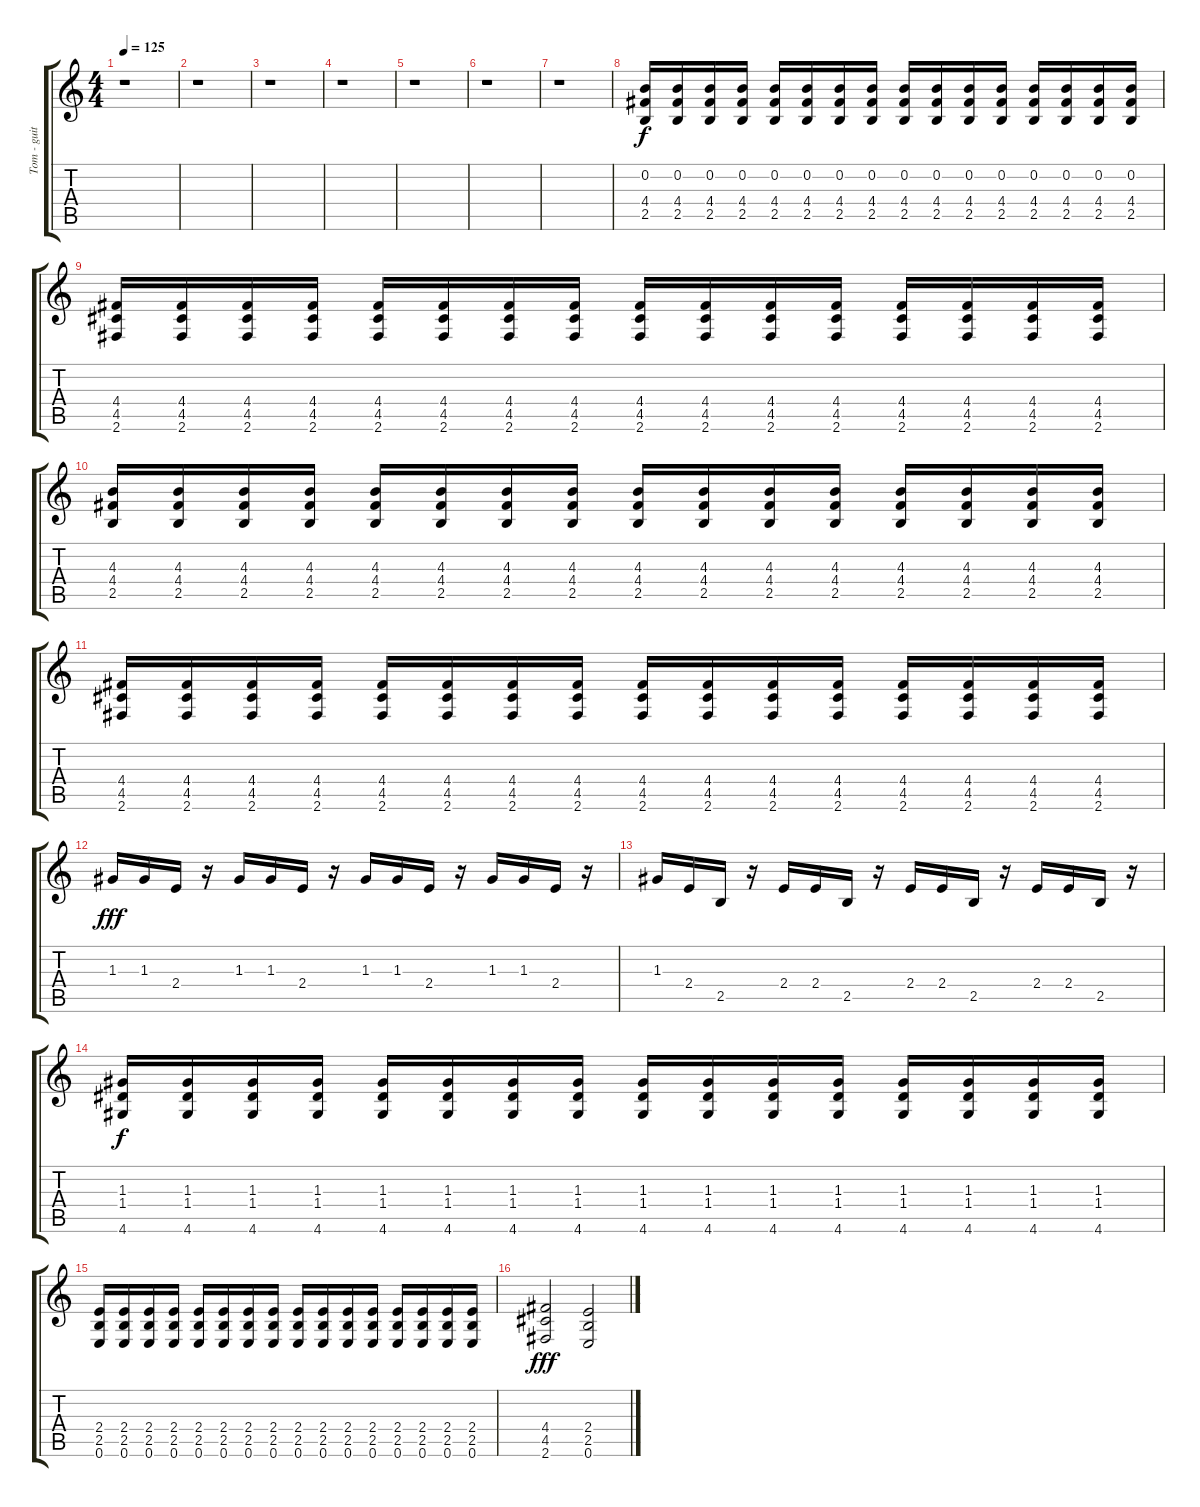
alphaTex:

\track ("Tom - guitar" "Tom - guit") {instrument distortionguitar}
\staff {score tabs}
\tuning (E4 B3 G3 D3 A2 E2) {hide}
\ts (4 4)
\tempo 125
\clef g2
\ks c
r.1{dy f} |
r.1 |
r.1 |
r.1 |
r.1 |
r.1 |
r.1 |
(0.2 4.4 2.5).16 (0.2 4.4 2.5).16 (0.2 4.4 2.5).16 (0.2 4.4 2.5).16 (0.2 4.4 2.5).16 (0.2 4.4 2.5).16 (0.2 4.4 2.5).16 (0.2 4.4 2.5).16 (0.2 4.4 2.5).16 (0.2 4.4 2.5).16 (0.2 4.4 2.5).16 (0.2 4.4 2.5).16 (0.2 4.4 2.5).16 (0.2 4.4 2.5).16 (0.2 4.4 2.5).16 (0.2 4.4 2.5).16 |
(4.4 4.5 2.6).16 (4.4 4.5 2.6).16 (4.4 4.5 2.6).16 (4.4 4.5 2.6).16 (4.4 4.5 2.6).16 (4.4 4.5 2.6).16 (4.4 4.5 2.6).16 (4.4 4.5 2.6).16 (4.4 4.5 2.6).16 (4.4 4.5 2.6).16 (4.4 4.5 2.6).16 (4.4 4.5 2.6).16 (4.4 4.5 2.6).16 (4.4 4.5 2.6).16 (4.4 4.5 2.6).16 (4.4 4.5 2.6).16 |
(4.3 4.4 2.5).16 (4.3 4.4 2.5).16 (4.3 4.4 2.5).16 (4.3 4.4 2.5).16 (4.3 4.4 2.5).16 (4.3 4.4 2.5).16 (4.3 4.4 2.5).16 (4.3 4.4 2.5).16 (4.3 4.4 2.5).16 (4.3 4.4 2.5).16 (4.3 4.4 2.5).16 (4.3 4.4 2.5).16 (4.3 4.4 2.5).16 (4.3 4.4 2.5).16 (4.3 4.4 2.5).16 (4.3 4.4 2.5).16 |
(4.4 4.5 2.6).16 (4.4 4.5 2.6).16 (4.4 4.5 2.6).16 (4.4 4.5 2.6).16 (4.4 4.5 2.6).16 (4.4 4.5 2.6).16 (4.4 4.5 2.6).16 (4.4 4.5 2.6).16 (4.4 4.5 2.6).16 (4.4 4.5 2.6).16 (4.4 4.5 2.6).16 (4.4 4.5 2.6).16 (4.4 4.5 2.6).16 (4.4 4.5 2.6).16 (4.4 4.5 2.6).16 (4.4 4.5 2.6).16 |
1.3.16{dy fff} 1.3.16 2.4.16 r.16 1.3.16 1.3.16 2.4.16 r.16 1.3.16 1.3.16 2.4.16 r.16 1.3.16 1.3.16 2.4.16 r.16 |
1.3.16 2.4.16 2.5.16 r.16 2.4.16 2.4.16 2.5.16 r.16 2.4.16 2.4.16 2.5.16 r.16 2.4.16 2.4.16 2.5.16 r.16 |
(1.3 1.4 4.6).16{dy f} (1.3 1.4 4.6).16 (1.3 1.4 4.6).16 (1.3 1.4 4.6).16 (1.3 1.4 4.6).16 (1.3 1.4 4.6).16 (1.3 1.4 4.6).16 (1.3 1.4 4.6).16 (1.3 1.4 4.6).16 (1.3 1.4 4.6).16 (1.3 1.4 4.6).16 (1.3 1.4 4.6).16 (1.3 1.4 4.6).16 (1.3 1.4 4.6).16 (1.3 1.4 4.6).16 (1.3 1.4 4.6).16 |
(2.4 2.5 0.6).16 (2.4 2.5 0.6).16 (2.4 2.5 0.6).16 (2.4 2.5 0.6).16 (2.4 2.5 0.6).16 (2.4 2.5 0.6).16 (2.4 2.5 0.6).16 (2.4 2.5 0.6).16 (2.4 2.5 0.6).16 (2.4 2.5 0.6).16 (2.4 2.5 0.6).16 (2.4 2.5 0.6).16 (2.4 2.5 0.6).16 (2.4 2.5 0.6).16 (2.4 2.5 0.6).16 (2.4 2.5 0.6).16 |
(4.4 4.5 2.6).2{dy fff} (2.4 2.5 0.6).2
